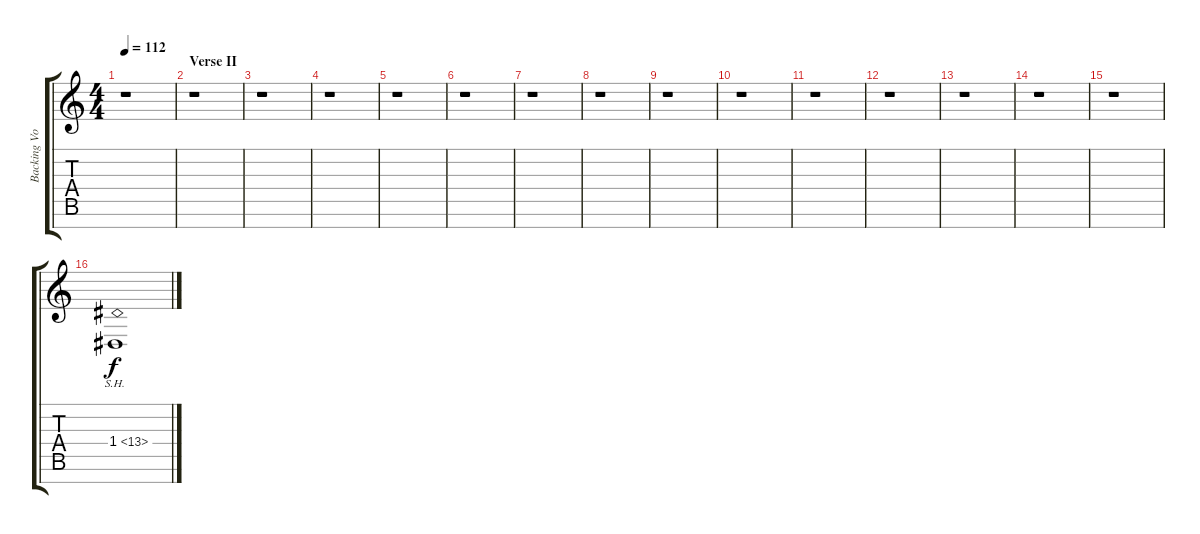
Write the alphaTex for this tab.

\track ("Backing Vocals" "Backing Vo") {instrument choiraahs}
\staff {score tabs}
\tuning (E4 B3 G3 D3 A2 E2 B1) {hide}
\ts (4 4)
\tempo 112
\clef g2
\ks c
r.1{dy f} |
\section ("" "Verse II")
r.1 |
r.1 |
r.1 |
r.1 |
r.1 |
r.1 |
r.1 |
r.1 |
r.1 |
r.1 |
r.1 |
r.1 |
r.1 |
r.1 |
1.4{sh 12}.1
